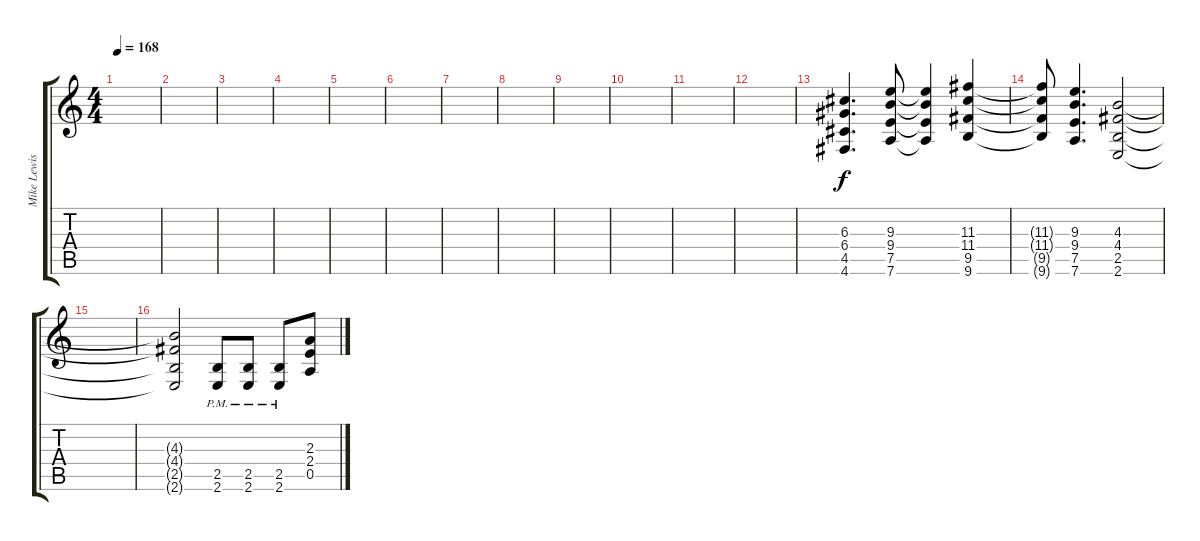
\track ("Mike Lewis (Clean)" "Mike Lewis") {instrument electricguitarclean}
\staff {score tabs}
\tuning (E4 B3 G3 D3 A2 D2) {hide}
\ts (4 4)
\tempo 168
\clef g2
\ks c
|
|
|
|
|
|
|
|
|
|
|
|
(6.3 6.4 4.5 4.6).4{d} (9.3 9.4 7.5 7.6).8 (9.3{t} 9.4{t} 7.5{t} 7.6{t}).4 (11.3 11.4 9.5 9.6).4 |
(11.3{t} 11.4{t} 9.5{t} 9.6{t}).8 (9.3 9.4 7.5 7.6).4{d} (4.3 4.4 2.5 2.6).2 |
|
(4.3{t} 4.4{t} 2.5{t} 2.6{t}).2 (2.5{pm} 2.6{pm}).8 (2.5{pm} 2.6{pm}).8 (2.5{pm} 2.6{pm}).8 (2.3 2.4 0.5).8
